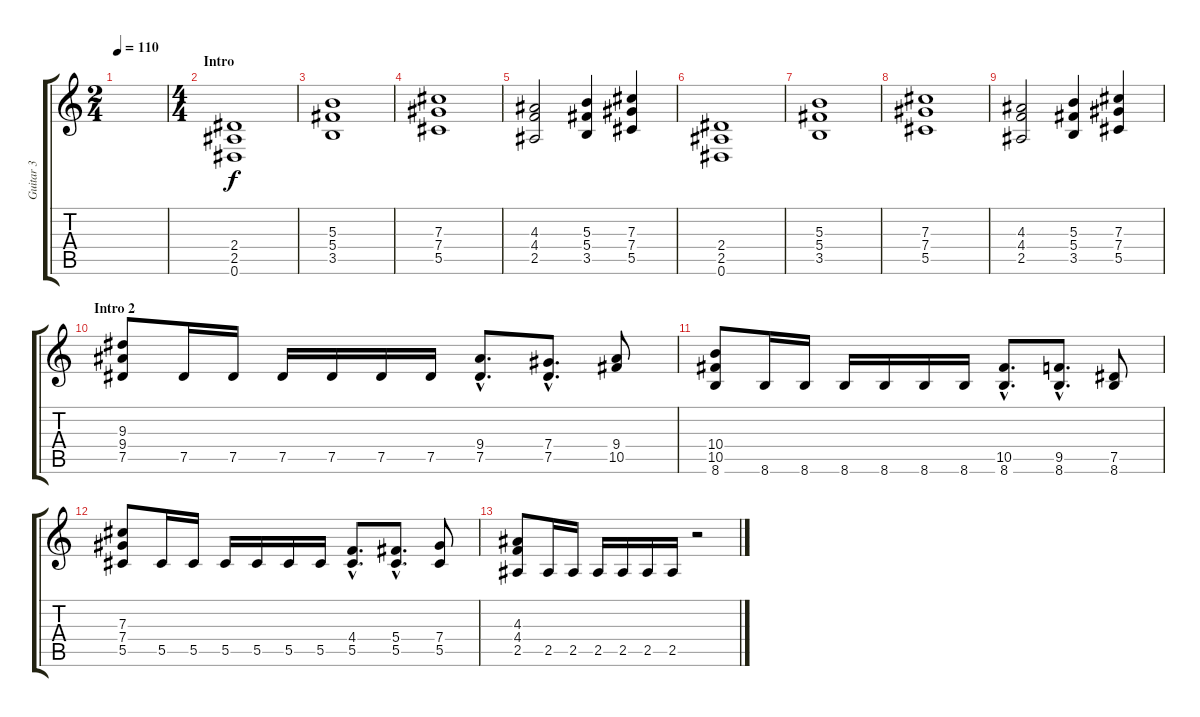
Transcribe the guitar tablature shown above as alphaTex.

\track ("Guitar 3" "Guitar 3") {instrument distortionguitar}
\staff {score tabs}
\tuning (Eb4 Bb3 Gb3 Db3 Ab2 Eb2) {hide}
\ts (2 4)
\tempo 110
\clef g2
\ks c
|
\ts (4 4)
\section ("" "Intro")
(2.4 2.5 0.6).1 |
(5.3 5.4 3.5).1 |
(7.3 7.4 5.5).1 |
(4.3 4.4 2.5).2 (5.3 5.4 3.5).4 (7.3 7.4 5.5).4 |
(2.4 2.5 0.6).1 |
(5.3 5.4 3.5).1 |
(7.3 7.4 5.5).1 |
(4.3 4.4 2.5).2 (5.3 5.4 3.5).4 (7.3 7.4 5.5).4 |
\section ("" "Intro 2")
(9.3 9.4 7.5).8 7.5.16 7.5.16 7.5.16 7.5.16 7.5.16 7.5.16 (9.4{hac} 7.5{hac}).8{d} (7.4{hac} 7.5{hac}).8{d} (9.4 10.5).8 |
(10.4 10.5 8.6).8 8.6.16 8.6.16 8.6.16 8.6.16 8.6.16 8.6.16 (10.5{hac} 8.6{hac}).8{d} (9.5{hac} 8.6{hac}).8{d} (7.5 8.6).8 |
(7.3 7.4 5.5).8 5.5.16 5.5.16 5.5.16 5.5.16 5.5.16 5.5.16 (4.4{hac} 5.5{hac}).8{d} (5.4{hac} 5.5{hac}).8{d} (7.4 5.5).8 |
(4.3 4.4 2.5).8 2.5.16 2.5.16 2.5.16 2.5.16 2.5.16 2.5.16 r.2
